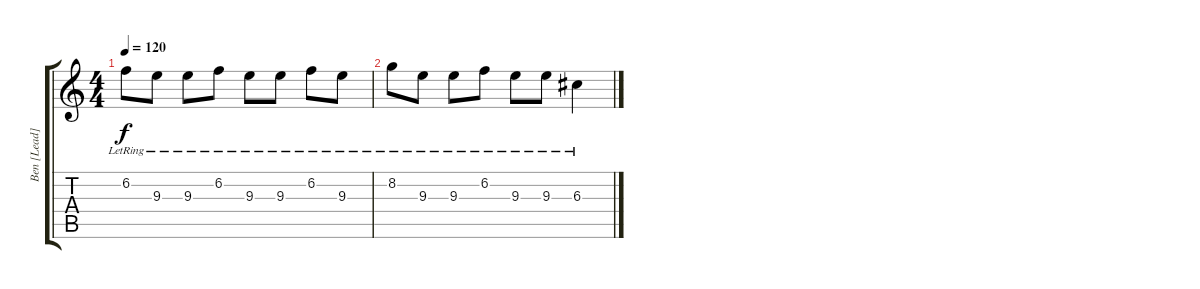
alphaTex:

\track ("Ben [Lead]" "Ben [Lead]") {instrument electricguitarclean}
\staff {score tabs}
\tuning (E4 B3 G3 D3 A2 D2) {hide}
\ts (4 4)
\tempo 120
\clef g2
\ks c
6.2{lr}.8{dy f} 9.3{lr}.8 9.3{lr}.8 6.2{lr}.8 9.3{lr}.8 9.3{lr}.8 6.2{lr}.8 9.3{lr}.8 |
8.2{lr}.8 9.3{lr}.8 9.3{lr}.8 6.2{lr}.8 9.3{lr}.8 9.3{lr}.8 6.3{lr}.4
